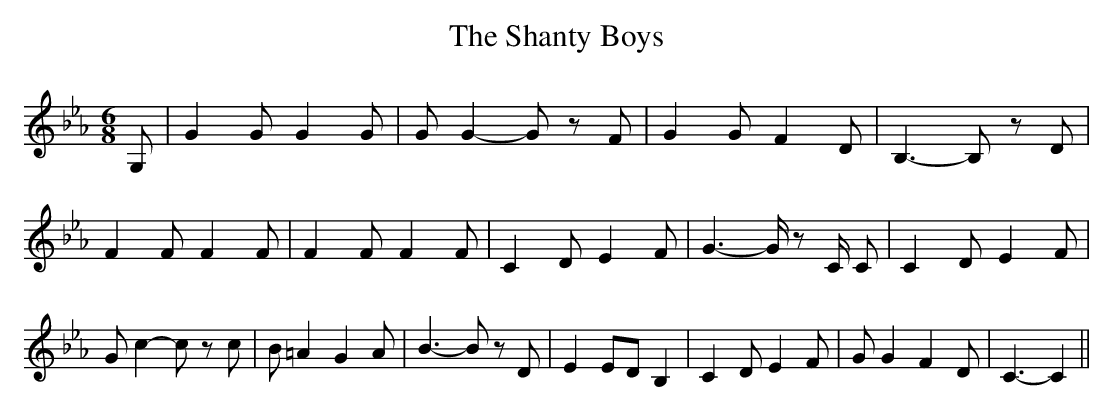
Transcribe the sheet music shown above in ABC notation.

X:1
T:The Shanty Boys
M:6/8
L:1/8
K:Eb
 G,-| G2 G G2 G| G G2- G z F| G2 G F2 D| B,3- B, z D| F2 F F2 F| F2 F F2 F|\
 C2 D E2 F| G3- G/2 z C/2 C| C2 D E2 F| G c2- c z c| B =A2 G2 A| B3- B z D|\
 E2 ED B,2| C2 D E2 F| G G2 F2 D| C3- C2||
